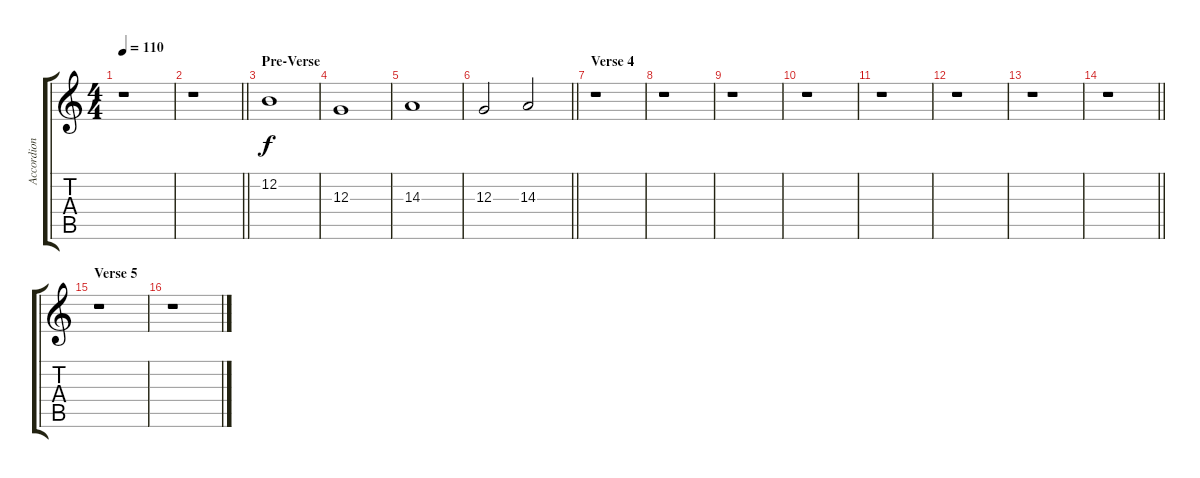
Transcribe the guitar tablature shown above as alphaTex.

\track ("Accordion" "Accordion") {instrument accordion}
\staff {score tabs}
\tuning (E4 B3 G3 D3 A2 E2) {hide}
\ts (4 4)
\tempo 110
\clef g2
\ks c
r.1{dy f} |
\barLineRight lightlight
r.1 |
\section ("" "Pre-Verse")
12.2.1 |
12.3.1 |
14.3.1 |
\barLineRight lightlight
12.3.2 14.3.2 |
\section ("" "Verse 4")
r.1 |
r.1 |
r.1 |
r.1 |
r.1 |
r.1 |
r.1 |
\barLineRight lightlight
r.1 |
\section ("" "Verse 5")
r.1 |
r.1
